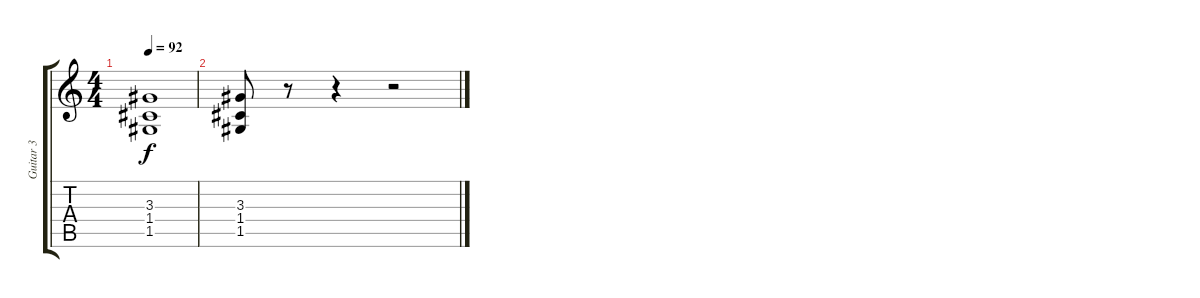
\track ("Guitar 3" "Guitar 3") {instrument distortionguitar}
\staff {score tabs}
\tuning (D4 A3 F3 C3 G2 D2) {hide}
\ts (4 4)
\tempo 92
\clef g2
\ks c
(3.3{t} 1.4{t} 1.5{t}).1{dy f} |
(3.3 1.4 1.5).8 r.8 r.4 r.2
